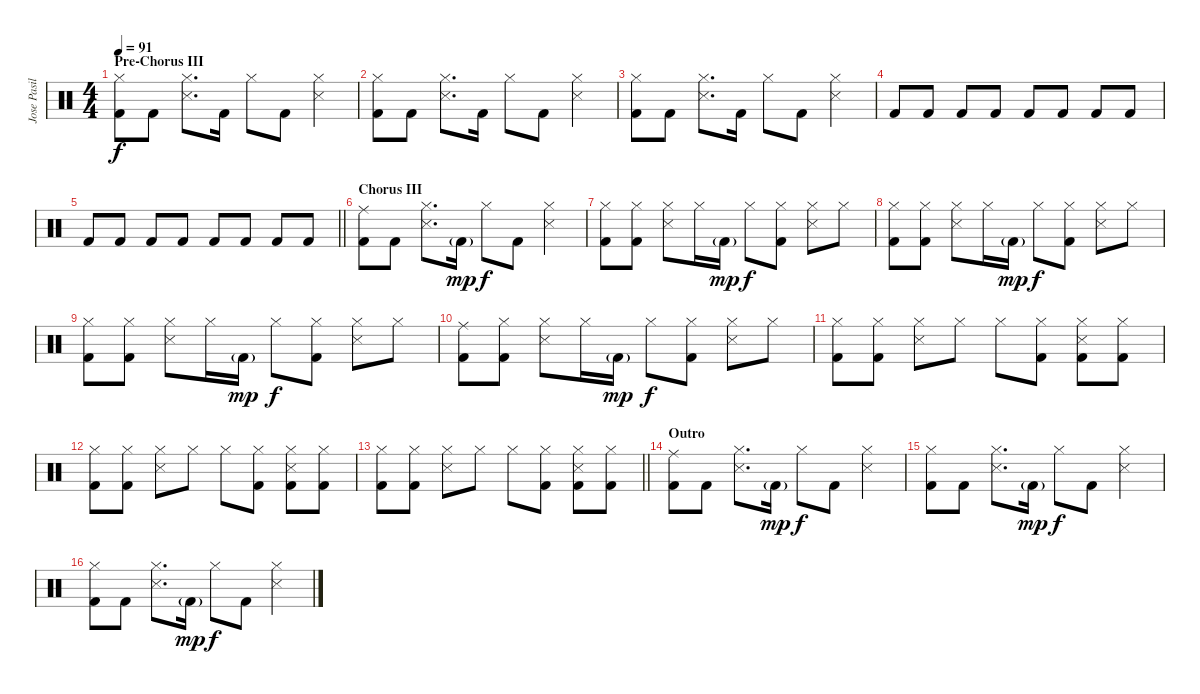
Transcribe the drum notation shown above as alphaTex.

\track ("Jose Pasillas" "Jose Pasil") {instrument percussion}
\staff {score}
\articulation defaults
\ts (4 4)
\section ("" "Pre-Chorus III")
\tempo 91
\clef neutral
\ks c
("Hi-Hat (closed)" "Kick (hit) 2").8{dy f} "Kick (hit) 2".8 ("Hi-Hat (closed)" "Snare (side stick) 3").8{d} "Kick (hit) 2".16 "Hi-Hat (closed)".8 "Kick (hit) 2".8 ("Hi-Hat (closed)" "Snare (side stick) 3").4 |
("Hi-Hat (closed)" "Kick (hit) 2").8 "Kick (hit) 2".8 ("Hi-Hat (closed)" "Snare (side stick) 3").8{d} "Kick (hit) 2".16 "Hi-Hat (closed)".8 "Kick (hit) 2".8 ("Hi-Hat (closed)" "Snare (side stick) 3").4 |
("Hi-Hat (closed)" "Kick (hit) 2").8 "Kick (hit) 2".8 ("Hi-Hat (closed)" "Snare (side stick) 3").8{d} "Kick (hit) 2".16 "Hi-Hat (closed)".8 "Kick (hit) 2".8 ("Hi-Hat (closed)" "Snare (side stick) 3").4 |
"Kick (hit) 2".8 "Kick (hit) 2".8 "Kick (hit) 2".8 "Kick (hit) 2".8 "Kick (hit) 2".8 "Kick (hit) 2".8 "Kick (hit) 2".8 "Kick (hit) 2".8 |
\barLineRight lightlight "Kick (hit) 2".8 "Kick (hit) 2".8 "Kick (hit) 2".8 "Kick (hit) 2".8 "Kick (hit) 2".8 "Kick (hit) 2".8 "Kick (hit) 2".8 "Kick (hit) 2".8
|
\section ("" "Chorus III")
("Ride (middle)" "Kick (hit) 2").8 "Kick (hit) 2".8 ("Hi-Hat (closed)" "Snare (side stick) 3").8{d} "Kick (hit) 2"{g}.16{dy mp} "Hi-Hat (closed)".8{dy f} "Kick (hit) 2".8 ("Hi-Hat (closed)" "Snare (side stick) 3").4 |
("Hi-Hat (closed)" "Kick (hit) 2").8 ("Hi-Hat (closed)" "Kick (hit) 2").8 ("Hi-Hat (closed)" "Snare (side stick) 3").8 "Hi-Hat (closed)".16 "Kick (hit) 2"{g}.16{dy mp} "Hi-Hat (closed)".8{dy f} ("Hi-Hat (closed)" "Kick (hit) 2").8 ("Hi-Hat (closed)" "Snare (side stick) 3").8 "Hi-Hat (closed)".8 |
("Hi-Hat (closed)" "Kick (hit) 2").8 ("Hi-Hat (closed)" "Kick (hit) 2").8 ("Hi-Hat (closed)" "Snare (side stick) 3").8 "Hi-Hat (closed)".16 "Kick (hit) 2"{g}.16{dy mp} "Hi-Hat (closed)".8{dy f} ("Hi-Hat (closed)" "Kick (hit) 2").8 ("Hi-Hat (closed)" "Snare (side stick) 3").8 "Hi-Hat (closed)".8 |
("Hi-Hat (closed)" "Kick (hit) 2").8 ("Hi-Hat (closed)" "Kick (hit) 2").8 ("Hi-Hat (closed)" "Snare (side stick) 3").8 "Hi-Hat (closed)".16 "Kick (hit) 2"{g}.16{dy mp} "Hi-Hat (closed)".8{dy f} ("Hi-Hat (closed)" "Kick (hit) 2").8 ("Hi-Hat (closed)" "Snare (side stick) 3").8 "Hi-Hat (closed)".8 |
("Ride (middle)" "Kick (hit) 2").8 ("Hi-Hat (closed)" "Kick (hit) 2").8 ("Hi-Hat (closed)" "Snare (side stick) 3").8 "Hi-Hat (closed)".16 "Kick (hit) 2"{g}.16{dy mp} "Hi-Hat (closed)".8{dy f} ("Hi-Hat (closed)" "Kick (hit) 2").8 ("Hi-Hat (closed)" "Snare (side stick) 3").8 "Hi-Hat (closed)".8 |
("Hi-Hat (closed)" "Kick (hit) 2").8 ("Hi-Hat (closed)" "Kick (hit) 2").8 ("Hi-Hat (closed)" "Snare (side stick) 3").8 "Hi-Hat (closed)".8 "Hi-Hat (closed)".8 ("Hi-Hat (closed)" "Kick (hit) 2").8 ("Hi-Hat (closed)" "Snare (side stick) 3" "Kick (hit) 2").8 ("Hi-Hat (closed)" "Kick (hit) 2").8 |
("Hi-Hat (closed)" "Kick (hit) 2").8 ("Hi-Hat (closed)" "Kick (hit) 2").8 ("Hi-Hat (closed)" "Snare (side stick) 3").8 "Hi-Hat (closed)".8 "Hi-Hat (closed)".8 ("Hi-Hat (closed)" "Kick (hit) 2").8 ("Hi-Hat (closed)" "Snare (side stick) 3" "Kick (hit) 2").8 ("Hi-Hat (closed)" "Kick (hit) 2").8 |
\barLineRight lightlight
("Hi-Hat (closed)" "Kick (hit) 2").8 ("Hi-Hat (closed)" "Kick (hit) 2").8 ("Hi-Hat (closed)" "Snare (side stick) 3").8 "Hi-Hat (closed)".8 "Hi-Hat (closed)".8 ("Hi-Hat (closed)" "Kick (hit) 2").8 ("Hi-Hat (closed)" "Snare (side stick) 3" "Kick (hit) 2").8 ("Hi-Hat (closed)" "Kick (hit) 2").8 |
\section ("" "Outro")
("Ride (middle)" "Kick (hit) 2").8 "Kick (hit) 2".8 ("Hi-Hat (closed)" "Snare (side stick) 3").8{d} "Kick (hit) 2"{g}.16{dy mp} "Hi-Hat (closed)".8{dy f} "Kick (hit) 2".8 ("Hi-Hat (closed)" "Snare (side stick) 3").4 |
("Hi-Hat (closed)" "Kick (hit) 2").8 "Kick (hit) 2".8 ("Hi-Hat (closed)" "Snare (side stick) 3").8{d} "Kick (hit) 2"{g}.16{dy mp} "Hi-Hat (closed)".8{dy f} "Kick (hit) 2".8 ("Hi-Hat (closed)" "Snare (side stick) 3").4 |
("Hi-Hat (closed)" "Kick (hit) 2").8 "Kick (hit) 2".8 ("Hi-Hat (closed)" "Snare (side stick) 3").8{d} "Kick (hit) 2"{g}.16{dy mp} "Hi-Hat (closed)".8{dy f} "Kick (hit) 2".8 ("Hi-Hat (closed)" "Snare (side stick) 3").4
